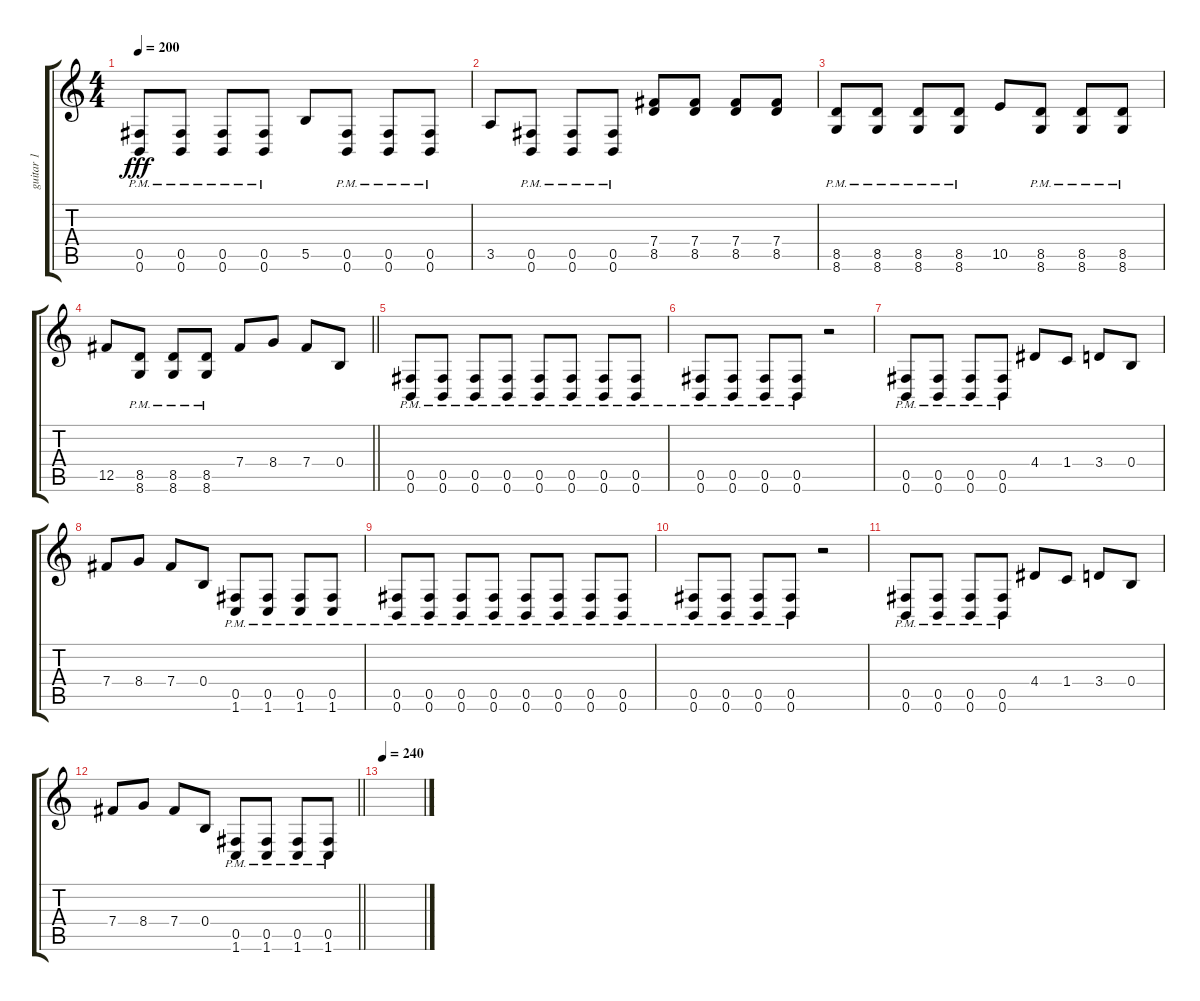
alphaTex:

\track ("guitar 1" "guitar 1") {instrument distortionguitar}
\staff {score tabs}
\tuning (Db4 Ab3 E3 B2 Gb2 B1) {hide}
\ts (4 4)
\tempo 200
\clef g2
\ks c
(0.5{pm} 0.6{pm}).8{dy fff} (0.5{pm} 0.6{pm}).8 (0.5{pm} 0.6{pm}).8 (0.5{pm} 0.6{pm}).8 5.5.8 (0.5{pm} 0.6{pm}).8 (0.5{pm} 0.6{pm}).8 (0.5{pm} 0.6{pm}).8 |
3.5.8 (0.5{pm} 0.6{pm}).8 (0.5{pm} 0.6{pm}).8 (0.5{pm} 0.6{pm}).8 (7.4 8.5).8 (7.4 8.5).8 (7.4 8.5).8 (7.4 8.5).8 |
(8.5{pm} 8.6{pm}).8 (8.5{pm} 8.6{pm}).8 (8.5{pm} 8.6{pm}).8 (8.5{pm} 8.6{pm}).8 10.5.8 (8.5{pm} 8.6{pm}).8 (8.5{pm} 8.6{pm}).8 (8.5{pm} 8.6{pm}).8 |
\barLineRight lightlight
12.5.8 (8.5{pm} 8.6{pm}).8 (8.5{pm} 8.6{pm}).8 (8.5{pm} 8.6{pm}).8 7.4.8 8.4.8 7.4.8 0.4.8 |
\section ("" "")
(0.5{pm} 0.6{pm}).8 (0.5{pm} 0.6{pm}).8 (0.5{pm} 0.6{pm}).8 (0.5{pm} 0.6{pm}).8 (0.5{pm} 0.6{pm}).8 (0.5{pm} 0.6{pm}).8 (0.5{pm} 0.6{pm}).8 (0.5{pm} 0.6{pm}).8 |
(0.5{pm} 0.6{pm}).8 (0.5{pm} 0.6{pm}).8 (0.5{pm} 0.6{pm}).8 (0.5{pm} 0.6{pm}).8 r.2 |
(0.5{pm} 0.6{pm}).8 (0.5{pm} 0.6{pm}).8 (0.5{pm} 0.6{pm}).8 (0.5{pm} 0.6{pm}).8 4.4.8 1.4.8 3.4.8 0.4.8 |
7.4.8 8.4.8 7.4.8 0.4.8 (0.5{pm} 1.6{pm}).8 (0.5{pm} 1.6{pm}).8 (0.5{pm} 1.6{pm}).8 (0.5{pm} 1.6{pm}).8 |
(0.5{pm} 0.6{pm}).8 (0.5{pm} 0.6{pm}).8 (0.5{pm} 0.6{pm}).8 (0.5{pm} 0.6{pm}).8 (0.5{pm} 0.6{pm}).8 (0.5{pm} 0.6{pm}).8 (0.5{pm} 0.6{pm}).8 (0.5{pm} 0.6{pm}).8 |
(0.5{pm} 0.6{pm}).8 (0.5{pm} 0.6{pm}).8 (0.5{pm} 0.6{pm}).8 (0.5{pm} 0.6{pm}).8 r.2 |
(0.5{pm} 0.6{pm}).8 (0.5{pm} 0.6{pm}).8 (0.5{pm} 0.6{pm}).8 (0.5{pm} 0.6{pm}).8 4.4.8 1.4.8 3.4.8 0.4.8 |
\barLineRight lightlight
7.4.8 8.4.8 7.4.8 0.4.8 (0.5{pm} 1.6{pm}).8 (0.5{pm} 1.6{pm}).8 (0.5{pm} 1.6{pm}).8 (0.5{pm} 1.6{pm}).8 |
\section ("" "")
\tempo 240
